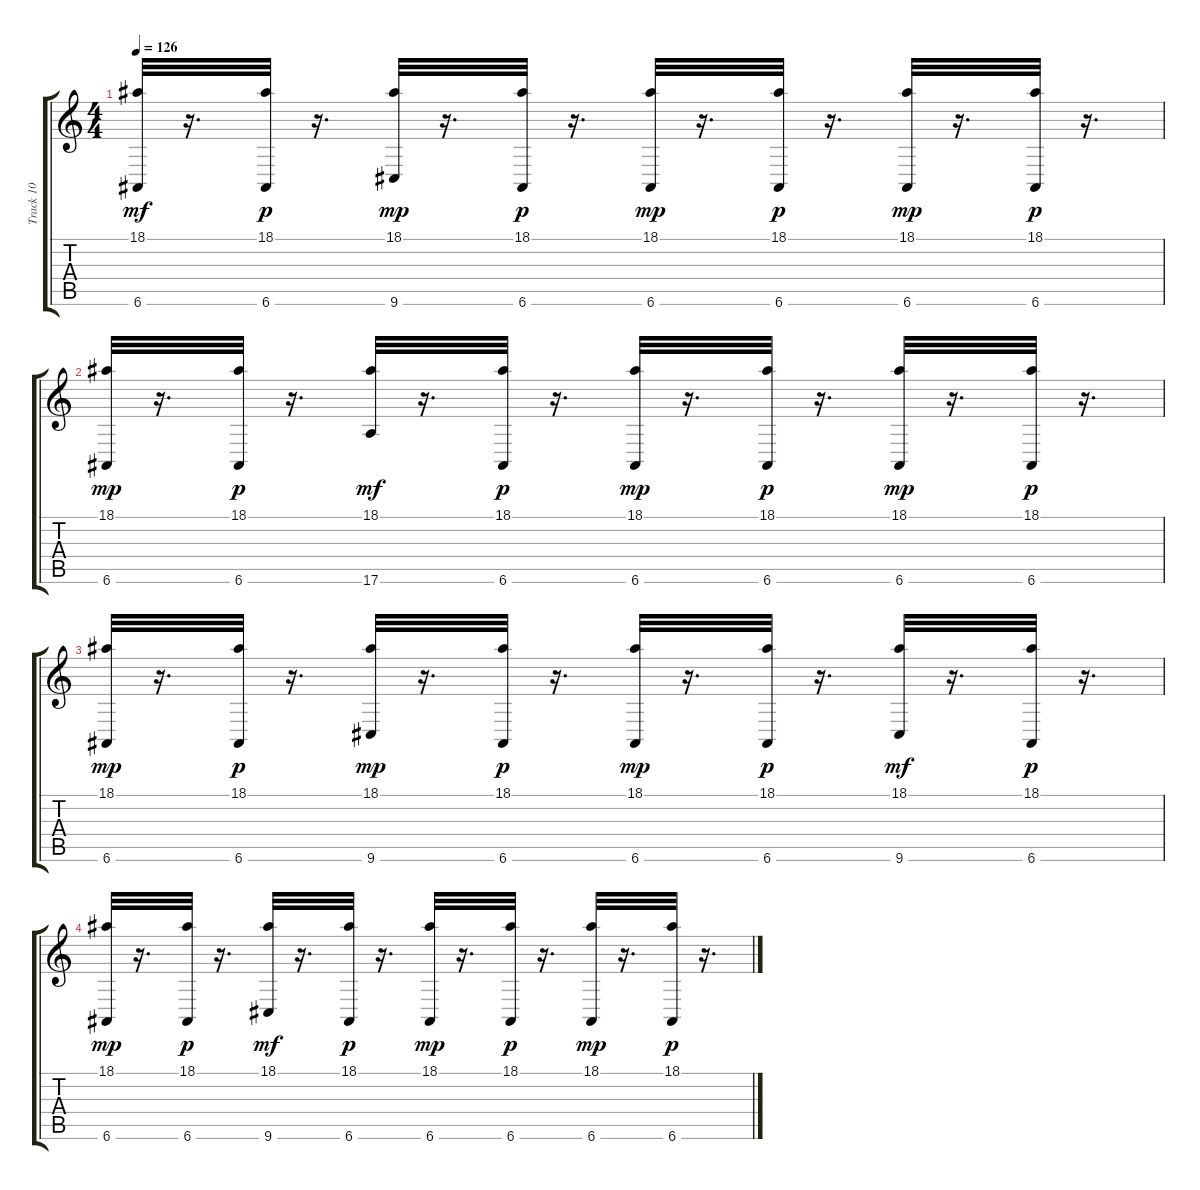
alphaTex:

\track ("Track 10" "Track 10") {instrument acousticgrandpiano}
\staff {score tabs}
\tuning (E4 B3 G3 D3 A2 E2) {hide}
\ts (4 4)
\tempo 126
\clef g2
\ks c
(18.1 6.6).32{dy mf} r.16{d} (18.1 6.6).32{dy p} r.16{d} (18.1 9.6).32{dy mp} r.16{d} (18.1 6.6).32{dy p} r.16{d} (18.1 6.6).32{dy mp} r.16{d} (18.1 6.6).32{dy p} r.16{d} (18.1 6.6).32{dy mp} r.16{d} (18.1 6.6).32{dy p} r.16{d} |
(18.1 6.6).32{dy mp} r.16{d} (18.1 6.6).32{dy p} r.16{d} (18.1 17.6).32{dy mf} r.16{d} (18.1 6.6).32{dy p} r.16{d} (18.1 6.6).32{dy mp} r.16{d} (18.1 6.6).32{dy p} r.16{d} (18.1 6.6).32{dy mp} r.16{d} (18.1 6.6).32{dy p} r.16{d} |
(18.1 6.6).32{dy mp} r.16{d} (18.1 6.6).32{dy p} r.16{d} (18.1 9.6).32{dy mp} r.16{d} (18.1 6.6).32{dy p} r.16{d} (18.1 6.6).32{dy mp} r.16{d} (18.1 6.6).32{dy p} r.16{d} (18.1 9.6).32{dy mf} r.16{d} (18.1 6.6).32{dy p} r.16{d} |
(18.1 6.6).32{dy mp} r.16{d} (18.1 6.6).32{dy p} r.16{d} (18.1 9.6).32{dy mf} r.16{d} (18.1 6.6).32{dy p} r.16{d} (18.1 6.6).32{dy mp} r.16{d} (18.1 6.6).32{dy p} r.16{d} (18.1 6.6).32{dy mp} r.16{d} (18.1 6.6).32{dy p} r.16{d}
